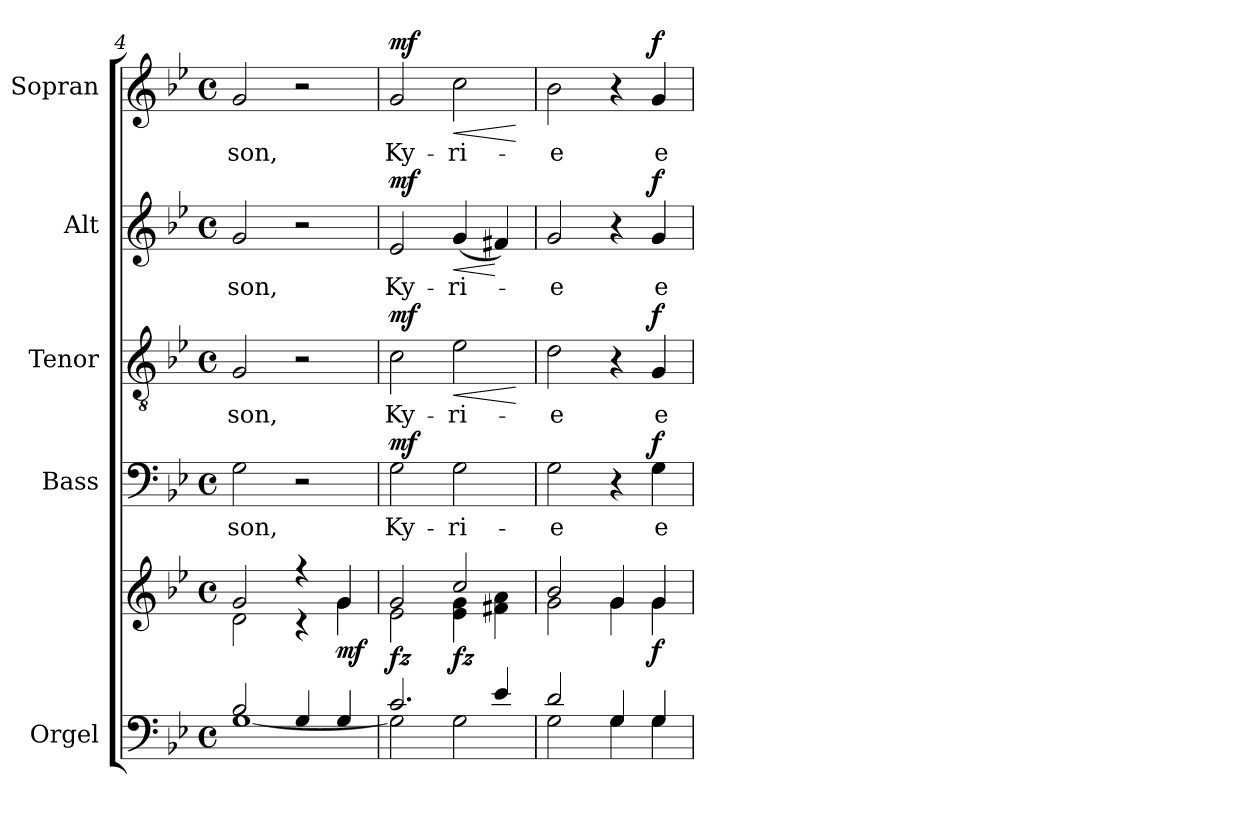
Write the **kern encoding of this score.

**kern	**kern	**dynam	**kern	**text	**dynam	**kern	**text	**dynam	**kern	**text	**dynam	**kern	**text	**dynam
*part5	*part5	*part5	*part4	*part4	*part4	*part3	*part3	*part3	*part2	*part2	*part2	*part1	*part1	*part1
*staff6	*staff5	*staff5/6	*staff4	*staff4	*staff4	*staff3	*staff3	*staff3	*staff2	*staff2	*staff2	*staff1	*staff1	*staff1
*I"Orgel	*	*	*I"Bass	*	*	*I"Tenor	*	*	*I"Alt	*	*	*I"Sopran	*	*
*I'Org.	*	*	*I'B.	*	*	*I'T.	*	*	*I'A.	*	*	*I'S.	*	*
*clefF4	*clefG2	*	*clefF4	*	*	*clefGv2	*	*	*clefG2	*	*	*clefG2	*	*
*k[b-e-]	*k[b-e-]	*	*k[b-e-]	*	*	*k[b-e-]	*	*	*k[b-e-]	*	*	*k[b-e-]	*	*
*B-:	*B-:	*	*B-:	*	*	*B-:	*	*	*B-:	*	*	*B-:	*	*
*M4/4	*M4/4	*	*M4/4	*	*	*M4/4	*	*	*M4/4	*	*	*M4/4	*	*
*met(c)	*met(c)	*	*met(c)	*	*	*met(c)	*	*	*met(c)	*	*	*met(c)	*	*
=4	=4	=4	=4	=4	=4	=4	=4	=4	=4	=4	=4	=4	=4	=4
*^	*^	*	*	*	*	*	*	*	*	*	*	*	*	*
!	!	!	!	!	!	!LO:LY:b	!	!	!LO:LY:b	!	!	!LO:LY:b	!	!	!LO:LY:b	!
2B-/	[<1G	2g/	2d\	.	2G\	-son,	.	2G/	-son,	.	2g/	-son,	.	2g/	-son,	.
4G/	.	4r	4r	.	2r	.	.	2r	.	.	2r	.	.	2r	.	.
!	!	!	!	!LO:DY:b	!	!	!	!	!	!	!	!	!	!	!	!
4G/	.	4g/	4g\	mf	.	.	.	.	.	.	.	.	.	.	.	.
=5	=5	=5	=5	=5	=5	=5	=5	=5	=5	=5	=5	=5	=5	=5	=5	=5
!	!	!	!	!LO:DY:b	!	!LO:LY:b	!LO:DY:a	!	!LO:LY:b	!LO:DY:a	!	!LO:LY:b	!LO:DY:a	!	!LO:LY:b	!LO:DY:a
2.c/	2G\]	2g/	2e-\	fz	2G\	Ky-	mf	2c\	Ky-	mf	2e-/	Ky-	mf	2g/	Ky-	mf
!	!	!	!	!LO:DY:b	!	!LO:LY:b	!	!	!LO:LY:b	!LO:HP:b	!	!LO:LY:b	!LO:HP:b	!	!LO:LY:b	!LO:HP:b
.	2G\	2cc/	4e-\ 4g\	fz	2G\	-ri-	.	2e-\	-ri-	<	(<4g/	-ri-	<	2cc\	-ri-	<
4e-/	.	.	4f#X\ 4a\	.	.	.	.	.	.	.	4f#X/)	.	[	.	.	.
*v	*v	*	*	*	*	*	*	*	*	*	*	*	*	*	*	*
*	*v	*v	*	*	*	*	*	*	*	*	*	*	*	*	*
.	.	.	.	.	.	.	.	[	.	.	.	.	.	[
=6	=6	=6	=6	=6	=6	=6	=6	=6	=6	=6	=6	=6	=6	=6
*^	*^	*	*	*	*	*	*	*	*	*	*	*	*	*
!	!	!	!	!	!	!LO:LY:b	!	!	!LO:LY:b	!	!	!LO:LY:b	!	!	!LO:LY:b	!
2d/	2G\	2b-/	2g\	.	2G\	-e	.	2d\	-e	.	2g/	-e	.	2b-\	-e	.
4G/	4G\	4g/	4g\	.	4r	.	.	4r	.	.	4r	.	.	4r	.	.
!	!	!	!	!LO:DY:b	!	!LO:LY:b	!LO:DY:a	!	!LO:LY:b	!LO:DY:a	!	!LO:LY:b	!LO:DY:a	!	!LO:LY:b	!LO:DY:a
4G/	4G\	4g/	4g\	f	4G\	e-	f	4G/	e-	f	4g/	e-	f	4g/	e-	f
*v	*v	*	*	*	*	*	*	*	*	*	*	*	*	*	*	*
*	*v	*v	*	*	*	*	*	*	*	*	*	*	*	*	*
=	=	=	=	=	=	=	=	=	=	=	=	=	=	=
*-	*-	*-	*-	*-	*-	*-	*-	*-	*-	*-	*-	*-	*-	*-
